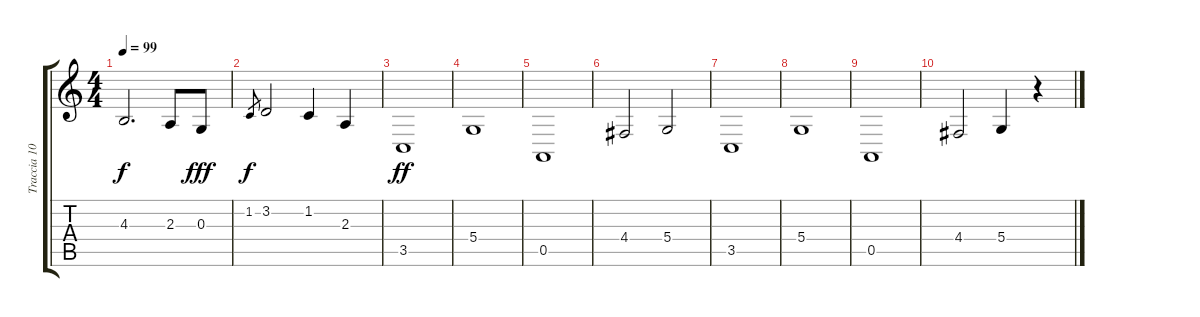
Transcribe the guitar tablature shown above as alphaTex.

\track ("Traccia 10" "Traccia 10") {instrument reedorgan}
\staff {score tabs}
\tuning (E4 B3 G3 D3 A2 E2) {hide}
\ts (4 4)
\tempo 99
\clef g2
\ks c
4.3.2{d dy f} 2.3.8 0.3.8{dy fff} |
1.2.8{gr dy f} 3.2.2 1.2.4 2.3.4 |
3.5.1{dy ff volume 9 instrument reedorgan} |
5.4.1 |
0.5.1 |
4.4.2 5.4.2 |
3.5.1{volume 9 instrument reedorgan} |
5.4.1 |
0.5.1 |
4.4.2 5.4.4 r.4
